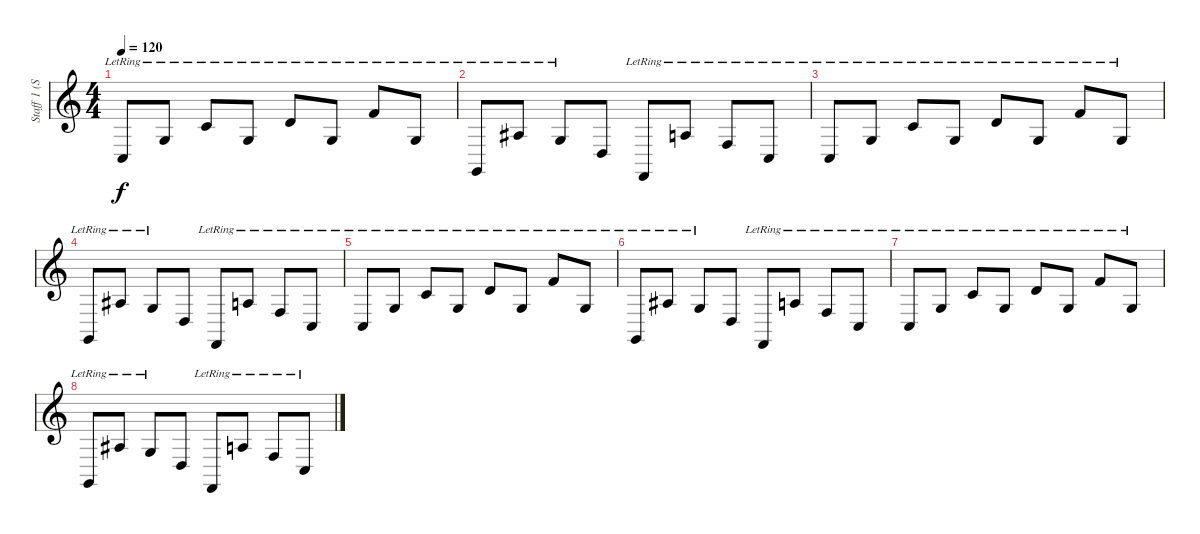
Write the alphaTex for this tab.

\track ("Staff 1 (Staff 2)" "Staff 1 (S") {instrument harpsichord}
\staff {score}
\tuning (E4 B3 G3 D3 A2 E2 B1) {hide}
\ts (4 4)
\tempo 120
\clef g2
\ks c
3.5{lr}.8{dy f} 0.3{lr}.8 1.2{lr}.8 0.3{lr}.8 3.2{lr}.8 0.3{lr}.8 1.1{lr}.8 0.3{lr}.8 |
3.6{lr}.8 3.3{lr}.8 0.3{lr}.8 0.4.8 1.6{lr}.8 2.3{lr}.8 3.4{lr}.8 3.5{lr}.8 |
3.5{lr}.8 0.3{lr}.8 1.2{lr}.8 0.3{lr}.8 3.2{lr}.8 0.3{lr}.8 1.1{lr}.8 0.3{lr}.8 |
3.6{lr}.8 3.3{lr}.8 0.3{lr}.8 0.4.8 1.6{lr}.8 2.3{lr}.8 3.4{lr}.8 3.5{lr}.8 |
3.5{lr}.8 0.3{lr}.8 1.2{lr}.8 0.3{lr}.8 3.2{lr}.8 0.3{lr}.8 1.1{lr}.8 0.3{lr}.8 |
3.6{lr}.8 3.3{lr}.8 0.3{lr}.8 0.4.8 1.6{lr}.8 2.3{lr}.8 3.4{lr}.8 3.5{lr}.8 |
3.5{lr}.8 0.3{lr}.8 1.2{lr}.8 0.3{lr}.8 3.2{lr}.8 0.3{lr}.8 1.1{lr}.8 0.3{lr}.8 |
3.6{lr}.8 3.3{lr}.8 0.3{lr}.8 0.4.8 1.6{lr}.8 2.3{lr}.8 3.4{lr}.8 3.5{lr}.8
